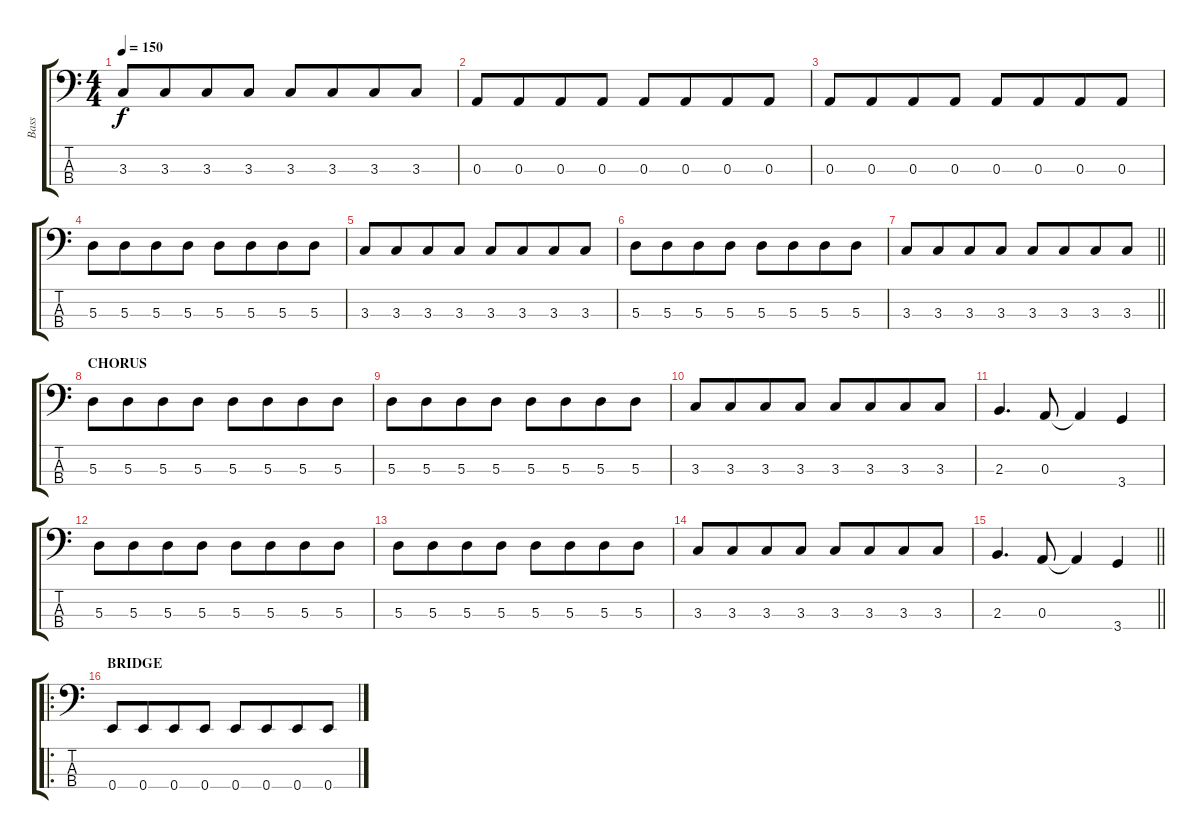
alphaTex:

\track ("Bass" "Bass") {instrument electricbassfinger}
\staff {score tabs}
\tuning (G2 D2 A1 E1) {hide}
\ts (4 4)
\tempo 150
\clef f4
\ks c
3.3.8{dy f} 3.3.8{beam merge} 3.3.8 3.3.8 3.3.8 3.3.8{beam merge} 3.3.8 3.3.8 |
0.3.8 0.3.8{beam merge} 0.3.8 0.3.8 0.3.8 0.3.8{beam merge} 0.3.8 0.3.8 |
0.3.8 0.3.8{beam merge} 0.3.8 0.3.8 0.3.8 0.3.8{beam merge} 0.3.8 0.3.8 |
5.3.8 5.3.8{beam merge} 5.3.8 5.3.8 5.3.8 5.3.8{beam merge} 5.3.8 5.3.8 |
3.3.8 3.3.8{beam merge} 3.3.8 3.3.8 3.3.8 3.3.8{beam merge} 3.3.8 3.3.8 |
5.3.8 5.3.8{beam merge} 5.3.8 5.3.8 5.3.8 5.3.8{beam merge} 5.3.8 5.3.8 |
\barLineRight lightlight
3.3.8 3.3.8{beam merge} 3.3.8 3.3.8 3.3.8 3.3.8{beam merge} 3.3.8 3.3.8 |
\section ("" "CHORUS")
5.3.8 5.3.8{beam merge} 5.3.8 5.3.8 5.3.8 5.3.8{beam merge} 5.3.8 5.3.8 |
5.3.8 5.3.8{beam merge} 5.3.8 5.3.8 5.3.8 5.3.8{beam merge} 5.3.8 5.3.8 |
3.3.8 3.3.8{beam merge} 3.3.8 3.3.8 3.3.8 3.3.8{beam merge} 3.3.8 3.3.8 |
2.3.4{d} 0.3.8 0.3{t}.4 3.4.4 |
5.3.8 5.3.8{beam merge} 5.3.8 5.3.8 5.3.8 5.3.8{beam merge} 5.3.8 5.3.8 |
5.3.8 5.3.8{beam merge} 5.3.8 5.3.8 5.3.8 5.3.8{beam merge} 5.3.8 5.3.8 |
3.3.8 3.3.8{beam merge} 3.3.8 3.3.8 3.3.8 3.3.8{beam merge} 3.3.8 3.3.8 |
\barLineRight lightlight
2.3.4{d} 0.3.8 0.3{t}.4 3.4.4 |
\ro
\section ("" "BRIDGE")
0.4.8 0.4.8{beam merge} 0.4.8 0.4.8 0.4.8 0.4.8{beam merge} 0.4.8 0.4.8
